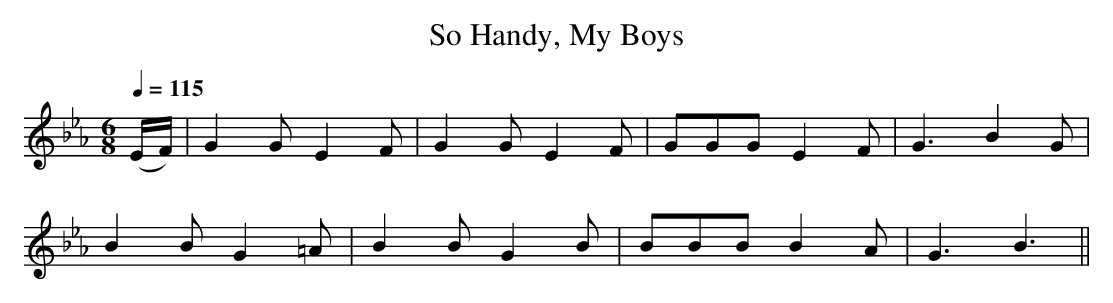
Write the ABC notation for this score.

X:1
T:So Handy, My Boys
M:6/8
L:1/8
Q:1/4=115
K:Bb Mix
(E/F/)|\
G2G E2F |G2G E2F|GGG E2F|G3 B2G|
B2B G2=A|B2B G2B|BBB B2A|G3 B3 ||
